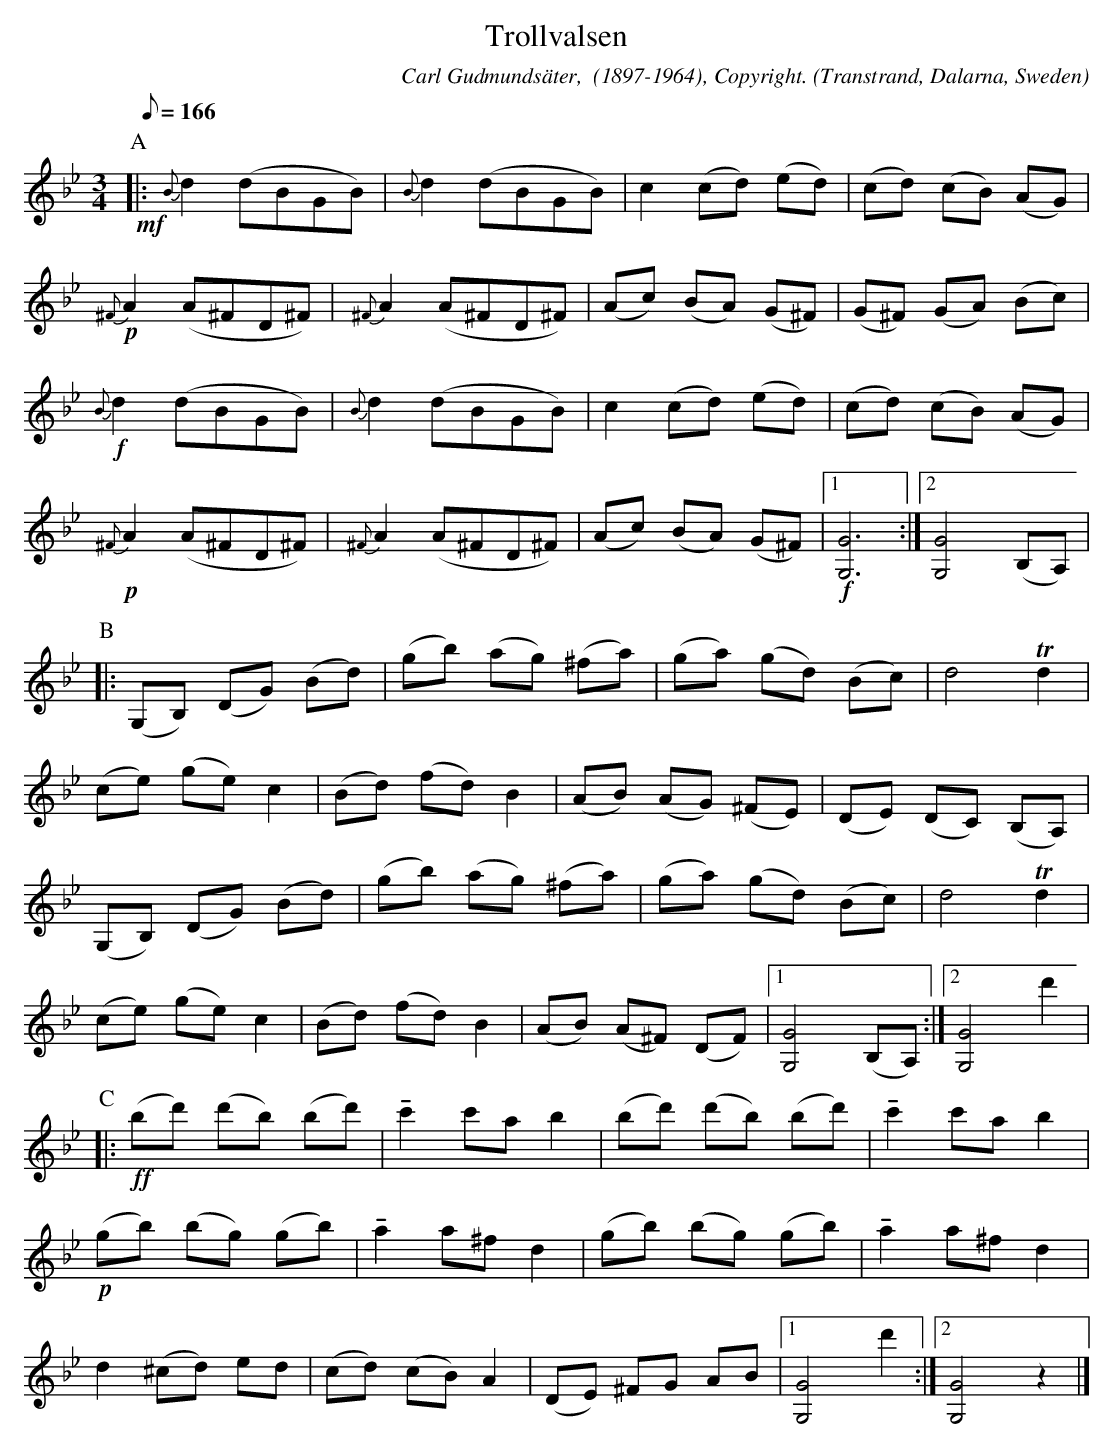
X:1
T: Trollvalsen
O: Transtrand, Dalarna, Sweden
M: 3/4
C: Carl Gudmundsäter,  (1897-1964), Copyright.
Q:166 Allegro
K: Gm
P:A
+mf+ |: {B}d2 (dBGB) | {B}d2 (dBGB) | c2 (cd) (ed) | (cd) (cB) (AG) |
+p+ {^F}A2 (A^FD^F) | {^F}A2 (A^FD^F) | (Ac) (BA) (G^F) | (G^F) (GA) (Bc) |
+f+ {B}d2 (dBGB) | {B}d2 (dBGB) |  c2 (cd) (ed) | (cd) (cB) (AG) |
+p+ {^F}A2 (A^FD^F) | {^F}A2 (A^FD^F) | (Ac) (BA) (G^F) |1 +f+ [G6G,6] :|2 [G4G,4] (B,A,)|
P:B
|: (G,B,) (DG) (Bd) | (gb) (ag) (^fa) | (ga) (gd) (Bc) | d4 Td2 |
(ce) (ge) c2 | (Bd) (fd) B2 | (AB) (AG) (^FE) | (DE) (DC) (B,A,) |
(G,B,) (DG) (Bd) | (gb) (ag) (^fa) | (ga) (gd) (Bc) | d4 Td2 |
(ce) (ge) c2 | (Bd) (fd) B2 | (AB) (A^F) (DF) |1 [G4G,4] (B,A,) :|2 [G4G,4] d'2|
P:C
|: +ff+ (bd') (d'b) (bd') | !tenuto!c'2 c'a b2 | (bd') (d'b) (bd') | !tenuto! c'2 c'a b2 |
+p+ (gb) (bg) (gb) | !tenuto! a2 a^f d2 | (gb) (bg) (gb) | !tenuto! a2 a^f d2 |
d2 (^cd) ed | (cd) (cB) A2 | (DE) ^FG AB |1 [G4G,4] d'2 :|2 [G4G,4] z2 |]
